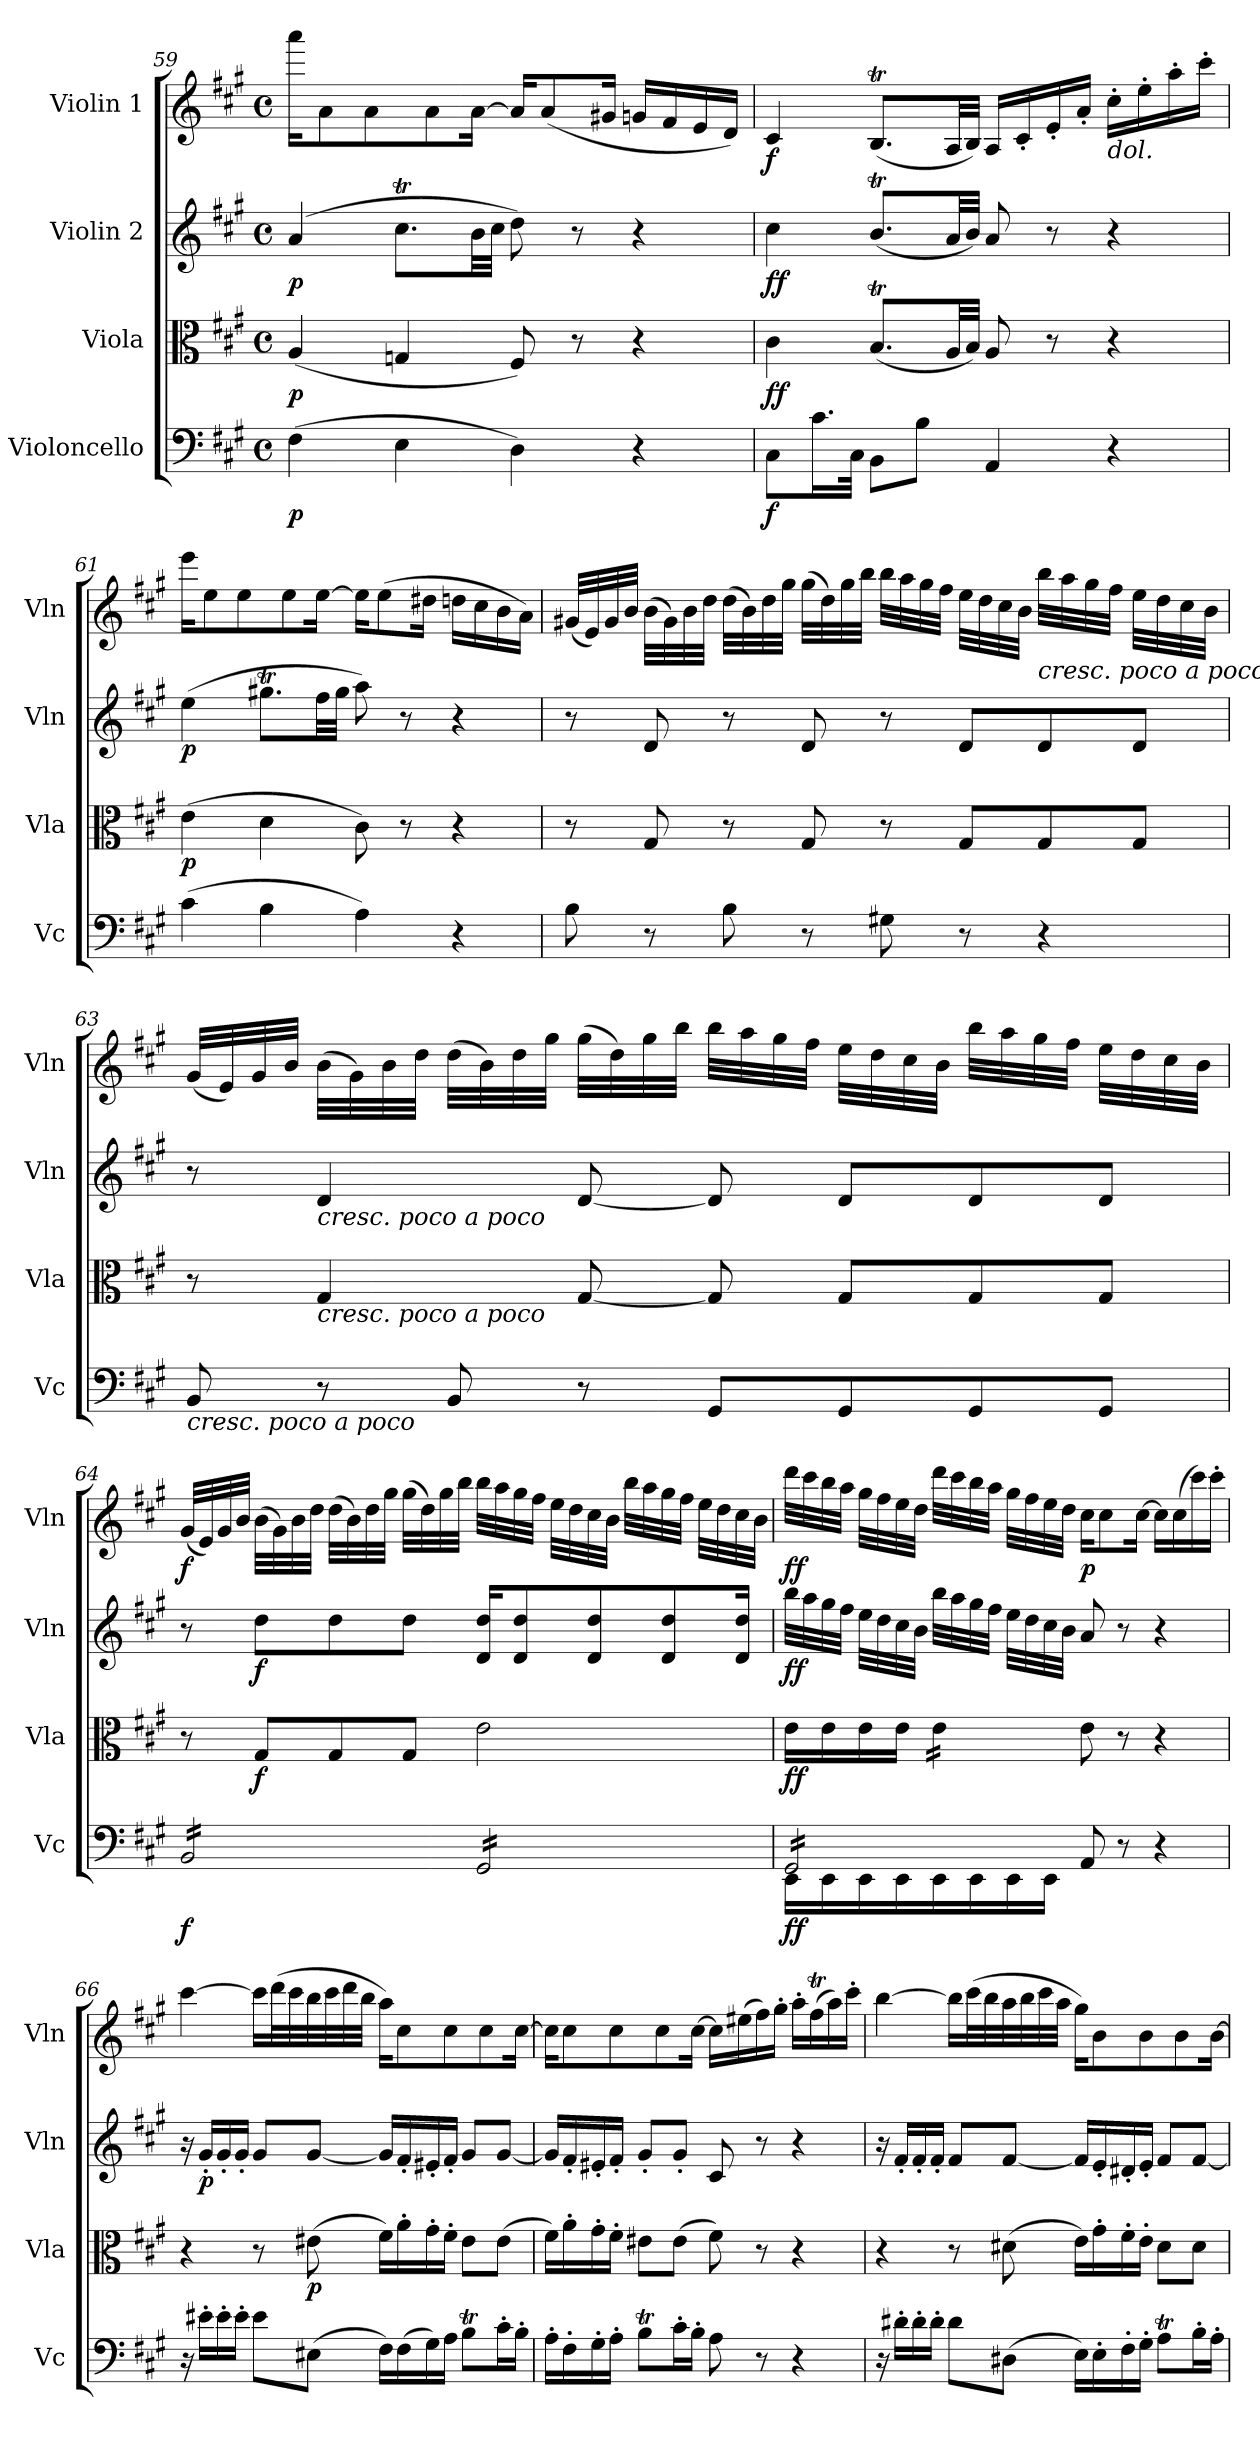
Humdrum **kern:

**kern	**dynam	**kern	**dynam	**kern	**dynam	**kern	**dynam
*part4	*part4	*part3	*part3	*part2	*part2	*part1	*part1
*staff4	*staff4	*staff3	*staff3	*staff2	*staff2	*staff1	*staff1
*I"Violoncello	*	*I"Viola	*	*I"Violin 2	*	*I"Violin 1	*
*I'Vc	*	*I'Vla	*	*I'Vln	*	*I'Vln	*
*clefF4	*	*clefC3	*	*clefG2	*	*clefG2	*
*k[f#c#g#]	*	*k[f#c#g#]	*	*k[f#c#g#]	*	*k[f#c#g#]	*
*M4/4	*	*M4/4	*	*M4/4	*	*M4/4	*
*met(c)	*	*met(c)	*	*met(c)	*	*met(c)	*
=59	=59	=59	=59	=59	=59	=59	=59
!	!LO:DY:b	!	!LO:DY:b	!	!LO:DY:b	!	!
(>4F#\	p	(<4A/	p	(>4a/	p	16aaa\KL	.
.	.	.	.	.	.	8a\	.
.	.	.	.	.	.	8a\	.
4E\	.	4Gni/	.	8.cc#t\L	.	.	.
.	.	.	.	.	.	8a\	.
.	.	.	.	32b\LL	.	[16a\Jk	.
.	.	.	.	32cc#\JJJ	.	.	.
4D\)	.	8F#/)	.	8dd\)	.	16a/KL]	.
.	.	.	.	.	.	(<8a/	.
.	.	8r	.	8r	.	.	.
.	.	.	.	.	.	16g#X/Jk	.
4r	.	4r	.	4r	.	16gn/LL	.
.	.	.	.	.	.	16f#/	.
.	.	.	.	.	.	16e/	.
.	.	.	.	.	.	16d/JJ)	.
!!LO:LB:g=z
=60	=60	=60	=60	=60	=60	=60	=60
!	!LO:DY:b	!	!LO:DY:b	!	!	!	!
!	!	!	!LO:DY:n=1:b	!	!LO:DY:b	!	!
!	!	!	!	!	!LO:DY:n=1:b	!	!LO:DY:b
8C#\L	f	4c#\	f f	4cc#\	f f	4c#/	f
16.c#\L	.	.	.	.	.	.	.
32C#\JJk	.	.	.	.	.	.	.
8BB\L	.	(<8.BT/L	.	(<8.bT/L	.	(<8.BT/L	.
8B\J	.	.	.	.	.	.	.
.	.	32A/LL	.	32a/LL	.	32A/LL	.
.	.	32B/JJJ)	.	32b/JJJ)	.	32B/JJJ)	.
4AA/	.	8A/	.	8a/	.	16A/LL	.
.	.	.	.	.	.	16c#'/	.
.	.	8r	.	8r	.	16e'/	.
.	.	.	.	.	.	16a'/JJ	.
!	!	!	!	!	!	!LO:TX:b:i:t=dol.	!
4r	.	4r	.	4r	.	16cc#'\LL	.
.	.	.	.	.	.	16ee'\	.
.	.	.	.	.	.	16aa'\	.
.	.	.	.	.	.	16ccc#'\JJ	.
=61	=61	=61	=61	=61	=61	=61	=61
!	!LO:DY:b	!	!LO:DY:b	!	!LO:DY:b	!	!
(>4c#\	other-dynamics	(>4e\	p	(>4ee\	p	16eee\KL	.
.	.	.	.	.	.	8ee\	.
.	.	.	.	.	.	8ee\	.
4B\	.	4d\	.	8.gg#Xt\L	.	.	.
.	.	.	.	.	.	8ee\	.
.	.	.	.	32ff#\LL	.	[16ee\Jk	.
.	.	.	.	32gg#\JJJ	.	.	.
4A\)	.	8c#\)	.	8aa\)	.	16ee\KL]	.
.	.	.	.	.	.	(>8ee\	.
.	.	8r	.	8r	.	.	.
.	.	.	.	.	.	16dd#X\Jk	.
4r	.	4r	.	4r	.	16ddn\LL	.
.	.	.	.	.	.	16cc#\	.
.	.	.	.	.	.	16b\	.
.	.	.	.	.	.	16a\JJ)	.
=62	=62	=62	=62	=62	=62	=62	=62
8B\	.	8r	.	8r	.	(<32g#X/LLL	.
.	.	.	.	.	.	32e/)	.
.	.	.	.	.	.	32g#/	.
.	.	.	.	.	.	32b/JJJ	.
8r	.	8G#/	.	8d/	.	(>32b\LLL	.
.	.	.	.	.	.	32g#\)	.
.	.	.	.	.	.	32b\	.
.	.	.	.	.	.	32dd\JJJ	.
8B\	.	8r	.	8r	.	(>32dd\LLL	.
.	.	.	.	.	.	32b\)	.
.	.	.	.	.	.	32dd\	.
.	.	.	.	.	.	32gg#\JJJ	.
8r	.	8G#/	.	8d/	.	(>32gg#\LLL	.
.	.	.	.	.	.	32dd\)	.
.	.	.	.	.	.	32gg#\	.
.	.	.	.	.	.	32bb\JJJ	.
8G#X\	.	8r	.	8r	.	32bb\LLL	.
.	.	.	.	.	.	32aa\	.
.	.	.	.	.	.	32gg#\	.
.	.	.	.	.	.	32ff#\JJJ	.
8r	.	8G#/L	.	8d/L	.	32ee\LLL	.
.	.	.	.	.	.	32dd\	.
.	.	.	.	.	.	32cc#\	.
.	.	.	.	.	.	32b\JJJ	.
!	!	!	!	!	!	!LO:TX:b:i:t=cresc. poco a poco	!
4r	.	8G#/	.	8d/	.	32bb\LLL	.
.	.	.	.	.	.	32aa\	.
.	.	.	.	.	.	32gg#\	.
.	.	.	.	.	.	32ff#\JJJ	.
.	.	8G#/J	.	8d/J	.	32ee\LLL	.
.	.	.	.	.	.	32dd\	.
.	.	.	.	.	.	32cc#\	.
.	.	.	.	.	.	32b\JJJ	.
!!LO:LB:g=z
=63	=63	=63	=63	=63	=63	=63	=63
!LO:TX:b:i:t=cresc. poco a poco	!	!	!	!	!	!	!
8BB/	.	8r	.	8r	.	(<32g#/LLL	.
.	.	.	.	.	.	32e/)	.
.	.	.	.	.	.	32g#/	.
.	.	.	.	.	.	32b/JJJ	.
!	!	!	!	!LO:TX:b:i:t=cresc. poco a poco	!	!	!
!	!	!LO:TX:b:i:t=cresc. poco a poco	!	!	!	!	!
8r	.	4G#/	.	4d/	.	(>32b\LLL	.
.	.	.	.	.	.	32g#\)	.
.	.	.	.	.	.	32b\	.
.	.	.	.	.	.	32dd\JJJ	.
8BB/	.	.	.	.	.	(>32dd\LLL	.
.	.	.	.	.	.	32b\)	.
.	.	.	.	.	.	32dd\	.
.	.	.	.	.	.	32gg#\JJJ	.
8r	.	[8G#/	.	[8d/	.	(>32gg#\LLL	.
.	.	.	.	.	.	32dd\)	.
.	.	.	.	.	.	32gg#\	.
.	.	.	.	.	.	32bb\JJJ	.
8GG#/L	.	8G#/]	.	8d/]	.	32bb\LLL	.
.	.	.	.	.	.	32aa\	.
.	.	.	.	.	.	32gg#\	.
.	.	.	.	.	.	32ff#\JJJ	.
8GG#/	.	8G#/L	.	8d/L	.	32ee\LLL	.
.	.	.	.	.	.	32dd\	.
.	.	.	.	.	.	32cc#\	.
.	.	.	.	.	.	32b\JJJ	.
8GG#/	.	8G#/	.	8d/	.	32bb\LLL	.
.	.	.	.	.	.	32aa\	.
.	.	.	.	.	.	32gg#\	.
.	.	.	.	.	.	32ff#\JJJ	.
8GG#/J	.	8G#/J	.	8d/J	.	32ee\LLL	.
.	.	.	.	.	.	32dd\	.
.	.	.	.	.	.	32cc#\	.
.	.	.	.	.	.	32b\JJJ	.
=64	=64	=64	=64	=64	=64	=64	=64
!	!LO:DY:b	!	!	!	!	!	!LO:DY:b
*tremolo	*	*	*	*	*	*	*
16BB/LL	f	8r	.	8r	.	(<32g#/LLL	f
.	.	.	.	.	.	32e/)	.
16BB/	.	.	.	.	.	32g#/	.
.	.	.	.	.	.	32b/JJJ	.
!	!	!	!LO:DY:b	!	!LO:DY:b	!	!
16BB/	.	8G#/L	f	8dd\L	f	(>32b\LLL	.
.	.	.	.	.	.	32g#\)	.
16BB/	.	.	.	.	.	32b\	.
.	.	.	.	.	.	32dd\JJJ	.
16BB/	.	8G#/	.	8dd\	.	(>32dd\LLL	.
.	.	.	.	.	.	32b\)	.
16BB/	.	.	.	.	.	32dd\	.
.	.	.	.	.	.	32gg#\JJJ	.
16BB/	.	8G#/J	.	8dd\J	.	(>32gg#\LLL	.
.	.	.	.	.	.	32dd\)	.
16BB/JJ	.	.	.	.	.	32gg#\	.
.	.	.	.	.	.	32bb\JJJ	.
16GG#/LL	.	2e\	.	16d/ 16dd/KL	.	32bb\LLL	.
.	.	.	.	.	.	32aa\	.
16GG#/	.	.	.	8d/ 8dd/	.	32gg#\	.
.	.	.	.	.	.	32ff#\JJJ	.
16GG#/	.	.	.	.	.	32ee\LLL	.
.	.	.	.	.	.	32dd\	.
16GG#/	.	.	.	8d/ 8dd/	.	32cc#\	.
.	.	.	.	.	.	32b\JJJ	.
16GG#/	.	.	.	.	.	32bb\LLL	.
.	.	.	.	.	.	32aa\	.
16GG#/	.	.	.	8d/ 8dd/	.	32gg#\	.
.	.	.	.	.	.	32ff#\JJJ	.
16GG#/	.	.	.	.	.	32ee\LLL	.
.	.	.	.	.	.	32dd\	.
16GG#/JJ	.	.	.	16d/ 16dd/Jk	.	32cc#\	.
.	.	.	.	.	.	32b\JJJ	.
!!LO:PB:g=z
=65	=65	=65	=65	=65	=65	=65	=65
*^	*	*	*	*	*	*	*
!	!	!LO:DY:b	!	!LO:DY:b	!	!LO:DY:b	!	!LO:DY:b
16GG#/LL	16EE\LL	ff	16e\LL	ff	32bb\LLL	ff	32ddd\LLL	ff
.	.	.	.	.	32aa\	.	32ccc#\	.
16GG#/	16EE\	.	16e\	.	32gg#\	.	32bb\	.
.	.	.	.	.	32ff#\JJJ	.	32aa\JJJ	.
16GG#/	16EE\	.	16e\	.	32ee\LLL	.	32gg#\LLL	.
.	.	.	.	.	32dd\	.	32ff#\	.
16GG#/	16EE\	.	16e\JJ	.	32cc#\	.	32ee\	.
.	.	.	.	.	32b\JJJ	.	32dd\JJJ	.
*	*	*	*tremolo	*	*	*	*	*
16GG#/	16EE\	.	16e\LL	.	32bb\LLL	.	32ddd\LLL	.
.	.	.	.	.	32aa\	.	32ccc#\	.
16GG#/	16EE\	.	16e\	.	32gg#\	.	32bb\	.
.	.	.	.	.	32ff#\JJJ	.	32aa\JJJ	.
16GG#/	16EE\	.	16e\	.	32ee\LLL	.	32gg#\LLL	.
.	.	.	.	.	32dd\	.	32ff#\	.
16GG#/JJ	16EE\JJ	.	16e\JJ	.	32cc#\	.	32ee\	.
*	*	*	*Xtremolo	*	*	*	*	*
*Xtremolo	*	*	*	*	*	*	*	*
.	.	.	.	.	32b\JJJ	.	32dd\JJJ	.
!	!	!	!	!	!	!	!	!LO:DY:b
8AA/	2ryy	.	8e\	.	8a/	.	16cc#\KL	p
.	.	.	.	.	.	.	8cc#\	.
8r	.	.	8r	.	8r	.	.	.
.	.	.	.	.	.	.	[16cc#\Jk	.
4r	.	.	4r	.	4r	.	16cc#\LL]	.
.	.	.	.	.	.	.	(>16cc#\	.
.	.	.	.	.	.	.	16ccc#\)	.
.	.	.	.	.	.	.	16ccc#'\JJ	.
*v	*v	*	*	*	*	*	*	*
=66	=66	=66	=66	=66	=66	=66	=66
16r	.	4r	.	16r	.	[4ccc#\	.
!	!LO:DY:b	!	!	!	!LO:DY:b	!	!
16e#X'\LL	other-dynamics	.	.	16g#'/LL	p	.	.
16e#'\	.	.	.	16g#'/	.	.	.
16e#'\JJ	.	.	.	16g#'/JJ	.	.	.
8e#\L	.	8r	.	8g#/L	.	16ccc#\LL]	.
.	.	.	.	.	.	(>32ddd\L	.
.	.	.	.	.	.	32ccc#\	.
!	!	!	!LO:DY:b	!	!	!	!
(>8E#X\J	.	(>8e#X\	p	[8g#/J	.	32bb\	.
.	.	.	.	.	.	32ccc#\	.
.	.	.	.	.	.	32ddd\	.
.	.	.	.	.	.	32bb\JJJ	.
16F#\LL)	.	16f#\LL)	.	16g#/LL]	.	16aa\KL)	.
(>16F#\	.	16a'\	.	16f#'/	.	8cc#\	.
16G#\)	.	16g#'\	.	16e#X'/	.	.	.
16A\JJ	.	16f#'\JJ	.	16f#'/JJ	.	8cc#\	.
8BT\L	.	8e#\L	.	8g#/L	.	.	.
.	.	.	.	.	.	8cc#\	.
16c#'\L	.	(>8e#\J	.	[8g#/J	.	.	.
16B'\JJ	.	.	.	.	.	[16cc#\Jk	.
=67	=67	=67	=67	=67	=67	=67	=67
16A'\LL	.	16f#\LL)	.	16g#/LL]	.	16cc#\KL]	.
16F#'\	.	16a'\	.	16f#'/	.	8cc#\	.
16G#'\	.	16g#'\	.	16e#X'/	.	.	.
16A'\JJ	.	16f#'\JJ	.	16f#'/JJ	.	8cc#\	.
8BT\L	.	8e#X\L	.	8g#'/L	.	.	.
.	.	.	.	.	.	8cc#\	.
16c#'\L	.	(>8e#\J	.	8g#'/J	.	.	.
16B'\JJ	.	.	.	.	.	[16cc#\Jk	.
8A\	.	8f#\)	.	8c#/	.	16cc#\LL]	.
.	.	.	.	.	.	(>16ee#X\	.
8r	.	8r	.	8r	.	16ff#\)	.
.	.	.	.	.	.	16gg#'\JJ	.
4r	.	4r	.	4r	.	16aa'\LL	.
.	.	.	.	.	.	(>16ff#T\	.
.	.	.	.	.	.	16aa\)	.
.	.	.	.	.	.	16ccc#'\JJ	.
!!LO:LB:g=z
=68	=68	=68	=68	=68	=68	=68	=68
16r	.	4r	.	16r	.	[4bb\	.
16d#X'\LL	.	.	.	16f#'/LL	.	.	.
16d#'\	.	.	.	16f#'/	.	.	.
16d#'\JJ	.	.	.	16f#'/JJ	.	.	.
8d#\L	.	8r	.	8f#/L	.	16bb\LL]	.
.	.	.	.	.	.	(>32ccc#\L	.
.	.	.	.	.	.	32bb\	.
(>8D#X\J	.	(>8d#X\	.	[8f#/J	.	32aa\	.
.	.	.	.	.	.	32bb\	.
.	.	.	.	.	.	32ccc#\	.
.	.	.	.	.	.	32aa\JJJ	.
16E\LL)	.	16e\LL)	.	16f#/LL]	.	16gg#\KL)	.
16E'\	.	16g#'\	.	16e'/	.	8b\	.
16F#'\	.	16f#'\	.	16d#X'/	.	.	.
16G#'\JJ	.	16e'\JJ	.	16e'/JJ	.	8b\	.
8AT\L	.	8d#\L	.	8f#/L	.	.	.
.	.	.	.	.	.	8b\	.
16B'\L	.	8d#\J	.	[8f#/J	.	.	.
16A'\JJ	.	.	.	.	.	[16b\Jk	.
=	=	=	=	=	=	=	=
*-	*-	*-	*-	*-	*-	*-	*-
